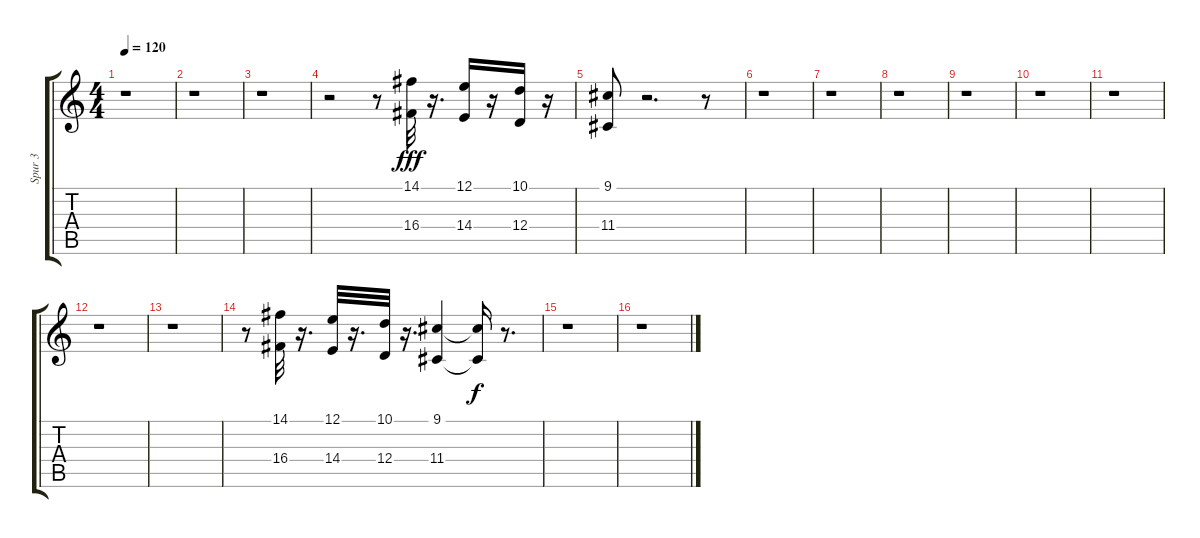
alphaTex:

\track ("Spur 3" "Spur 3") {instrument brasssection}
\staff {score tabs}
\tuning (E4 B3 G3 D3 A2 E2) {hide}
\ts (4 4)
\tempo 120
\clef g2
\ks c
r.1{dy fff} |
r.1 |
r.1 |
r.2 r.8 (14.1 16.4).32 r.16{d} (12.1 14.4).16 r.16 (10.1 12.4).16 r.16 |
(9.1 11.4).8 r.2{d} r.8 |
r.1 |
r.1 |
r.1 |
r.1 |
r.1 |
r.1 |
r.1 |
r.1 |
r.8 (14.1 16.4).32 r.16{d} (12.1 14.4).32 r.16{d} (10.1 12.4).32 r.16{d} (9.1 11.4).4 (9.1{t} 11.4{t}).16{dy f} r.8{d} |
r.1 |
r.1
